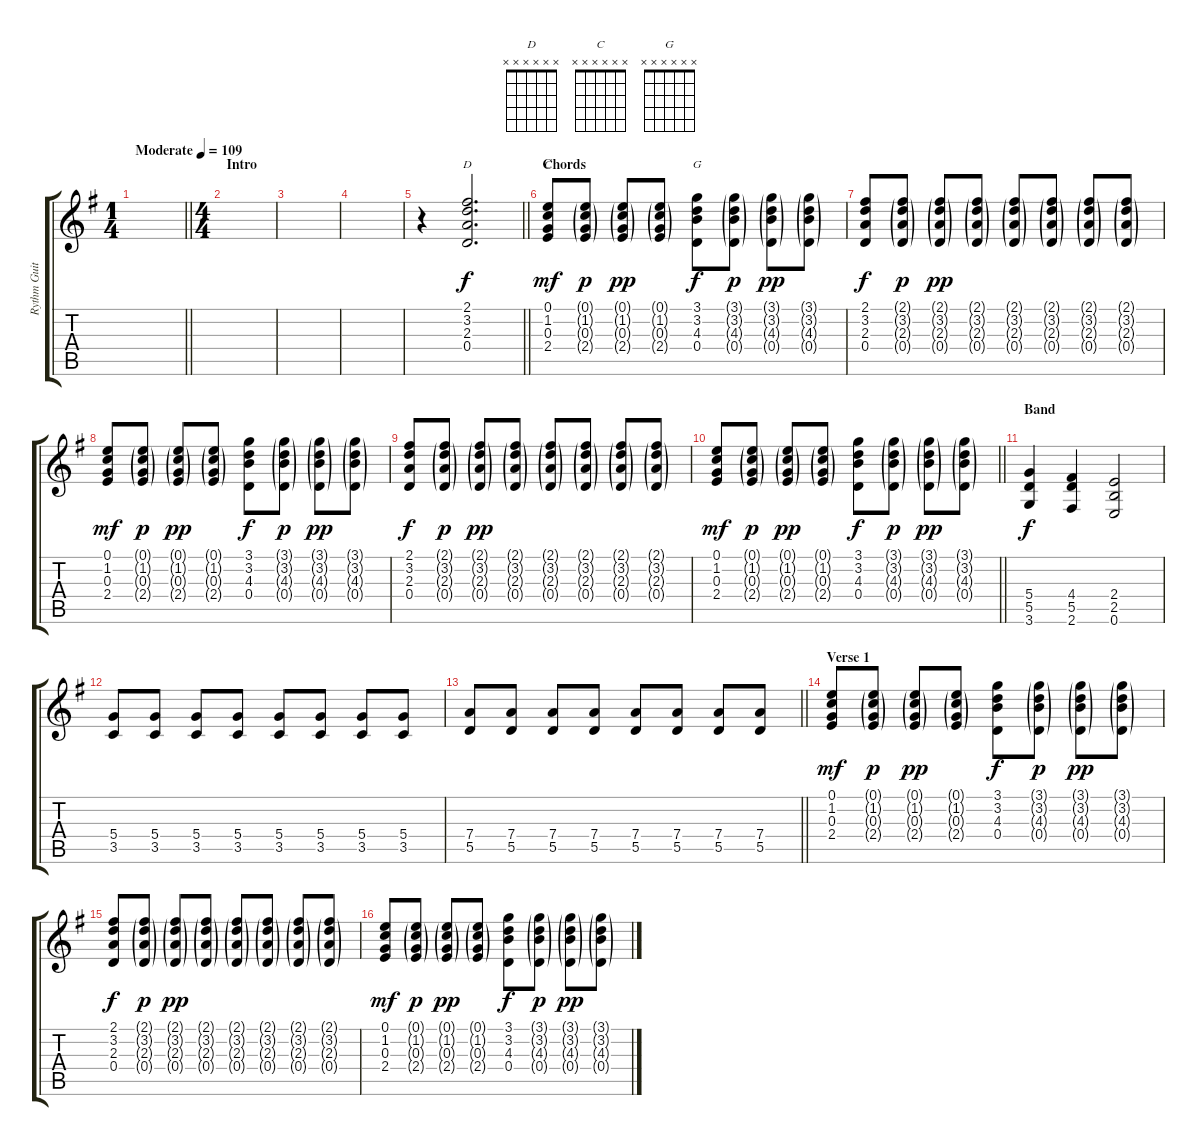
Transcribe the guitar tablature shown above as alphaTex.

\track ("Rythm Guitar" "Rythm Guit") {instrument electricguitarjazz}
\staff {score tabs}
\tuning (E4 B3 G3 D3 A2 E2) {hide}
\chord ("D" x x x x x x)
\chord ("C" x x x x x x)
\chord ("G" x x x x x x)
\ts (1 4)
\tempo (109 "Moderate")
\clef g2
\barLineRight lightlight
\ks g
|
\ts (4 4)
\section ("" "Intro")
|
|
|
\barLineRight lightlight
r.4 (2.1 3.2 2.3 0.4).2{d ch "D" volume 13} |
\section ("" "Chords")
(0.1 1.2 0.3 2.4).8{ch "C" dy mf} (0.1{g} 1.2{g} 0.3{g} 2.4{g}).8{dy p} (0.1{g} 1.2{g} 0.3{g} 2.4{g}).8{dy pp} (0.1{g} 1.2{g} 0.3{g} 2.4{g}).8 (3.1 3.2 4.3 0.4).8{ch "G" dy f} (3.1{g} 3.2{g} 4.3{g} 0.4{g}).8{dy p} (3.1{g} 3.2{g} 4.3{g} 0.4{g}).8{dy pp} (3.1{g} 3.2{g} 4.3{g} 0.4{g}).8 |
(2.1 3.2 2.3 0.4).8{dy f} (2.1{g} 3.2{g} 2.3{g} 0.4{g}).8{dy p} (2.1{g} 3.2{g} 2.3{g} 0.4{g}).8{dy pp} (2.1{g} 3.2{g} 2.3{g} 0.4{g}).8 (2.1{g} 3.2{g} 2.3{g} 0.4{g}).8 (2.1{g} 3.2{g} 2.3{g} 0.4{g}).8 (2.1{g} 3.2{g} 2.3{g} 0.4{g}).8 (2.1{g} 3.2{g} 2.3{g} 0.4{g}).8 |
(0.1 1.2 0.3 2.4).8{dy mf} (0.1{g} 1.2{g} 0.3{g} 2.4{g}).8{dy p} (0.1{g} 1.2{g} 0.3{g} 2.4{g}).8{dy pp} (0.1{g} 1.2{g} 0.3{g} 2.4{g}).8 (3.1 3.2 4.3 0.4).8{dy f} (3.1{g} 3.2{g} 4.3{g} 0.4{g}).8{dy p} (3.1{g} 3.2{g} 4.3{g} 0.4{g}).8{dy pp} (3.1{g} 3.2{g} 4.3{g} 0.4{g}).8 |
(2.1 3.2 2.3 0.4).8{dy f} (2.1{g} 3.2{g} 2.3{g} 0.4{g}).8{dy p} (2.1{g} 3.2{g} 2.3{g} 0.4{g}).8{dy pp} (2.1{g} 3.2{g} 2.3{g} 0.4{g}).8 (2.1{g} 3.2{g} 2.3{g} 0.4{g}).8 (2.1{g} 3.2{g} 2.3{g} 0.4{g}).8 (2.1{g} 3.2{g} 2.3{g} 0.4{g}).8 (2.1{g} 3.2{g} 2.3{g} 0.4{g}).8 |
\barLineRight lightlight
(0.1 1.2 0.3 2.4).8{dy mf} (0.1{g} 1.2{g} 0.3{g} 2.4{g}).8{dy p} (0.1{g} 1.2{g} 0.3{g} 2.4{g}).8{dy pp} (0.1{g} 1.2{g} 0.3{g} 2.4{g}).8 (3.1 3.2 4.3 0.4).8{dy f} (3.1{g} 3.2{g} 4.3{g} 0.4{g}).8{dy p} (3.1{g} 3.2{g} 4.3{g} 0.4{g}).8{dy pp} (3.1{g} 3.2{g} 4.3{g} 0.4{g}).8 |
\section ("" "Band")
(5.4 5.5 3.6).4{dy f balance 15 instrument distortionguitar} (4.4 5.5 2.6).4 (2.4 2.5 0.6).2 |
(5.4 3.5).8 (5.4 3.5).8 (5.4 3.5).8 (5.4 3.5).8 (5.4 3.5).8 (5.4 3.5).8 (5.4 3.5).8 (5.4 3.5).8 |
\barLineRight lightlight
(7.4 5.5).8 (7.4 5.5).8 (7.4 5.5).8 (7.4 5.5).8 (7.4 5.5).8 (7.4 5.5).8 (7.4 5.5).8 (7.4 5.5).8 |
\section ("" "Verse 1")
(0.1 1.2 0.3 2.4).8{dy mf balance 9 instrument electricguitarjazz} (0.1{g} 1.2{g} 0.3{g} 2.4{g}).8{dy p} (0.1{g} 1.2{g} 0.3{g} 2.4{g}).8{dy pp} (0.1{g} 1.2{g} 0.3{g} 2.4{g}).8 (3.1 3.2 4.3 0.4).8{dy f} (3.1{g} 3.2{g} 4.3{g} 0.4{g}).8{dy p} (3.1{g} 3.2{g} 4.3{g} 0.4{g}).8{dy pp} (3.1{g} 3.2{g} 4.3{g} 0.4{g}).8 |
(2.1 3.2 2.3 0.4).8{dy f} (2.1{g} 3.2{g} 2.3{g} 0.4{g}).8{dy p} (2.1{g} 3.2{g} 2.3{g} 0.4{g}).8{dy pp} (2.1{g} 3.2{g} 2.3{g} 0.4{g}).8 (2.1{g} 3.2{g} 2.3{g} 0.4{g}).8 (2.1{g} 3.2{g} 2.3{g} 0.4{g}).8 (2.1{g} 3.2{g} 2.3{g} 0.4{g}).8 (2.1{g} 3.2{g} 2.3{g} 0.4{g}).8 |
(0.1 1.2 0.3 2.4).8{dy mf} (0.1{g} 1.2{g} 0.3{g} 2.4{g}).8{dy p} (0.1{g} 1.2{g} 0.3{g} 2.4{g}).8{dy pp} (0.1{g} 1.2{g} 0.3{g} 2.4{g}).8 (3.1 3.2 4.3 0.4).8{dy f} (3.1{g} 3.2{g} 4.3{g} 0.4{g}).8{dy p} (3.1{g} 3.2{g} 4.3{g} 0.4{g}).8{dy pp} (3.1{g} 3.2{g} 4.3{g} 0.4{g}).8
